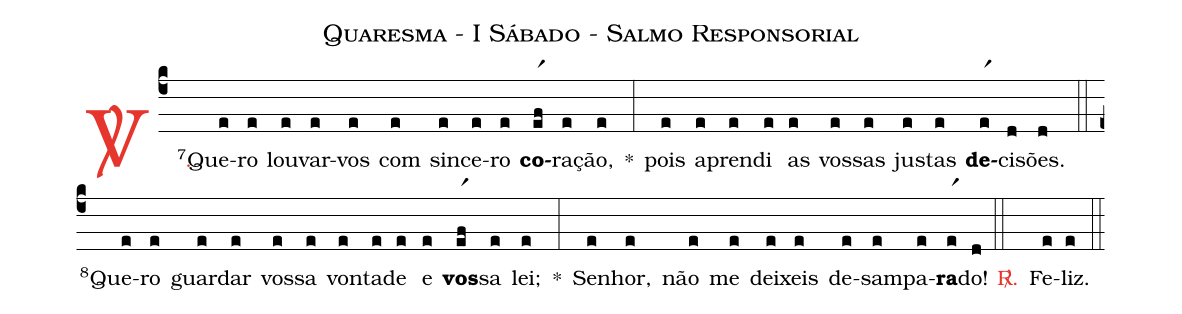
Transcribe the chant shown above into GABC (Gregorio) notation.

name: Quaresma - I Sábado - Salmo Responsorial;
%%
(c4)

<c><sp>V/</sp>.</c>() <v>\VSup{7}</v>Que(e)ro(e) lou(e)var-(e)vos(e) com(e) sin(e)ce(e)ro(e) <b>co</b>(er1f)ra(e)ção,(e) *(:)
pois(e) a(e)pren(e)di(e) as(e) vos(e)sas(e) jus(e)tas(e) <b>de</b>(er1)ci(d)sões.(d)

(::)

<v>\VSup{8}</v>Que(e)ro(e) guar(e)dar(e) vos(e)sa(e) von(e)ta(e)de(e) e(e) <b>vos</b>(er1f)sa(e) lei;(e) *(:)
Se(e)nhor,(e) não(e) me(e) dei(e)xeis(e) de(e)sam(e)pa(e)<b>ra</b>(er1)do!(d)

(::)

<c><sp>R/</sp>.</c>() Fe(e)liz.(e)

(::)
